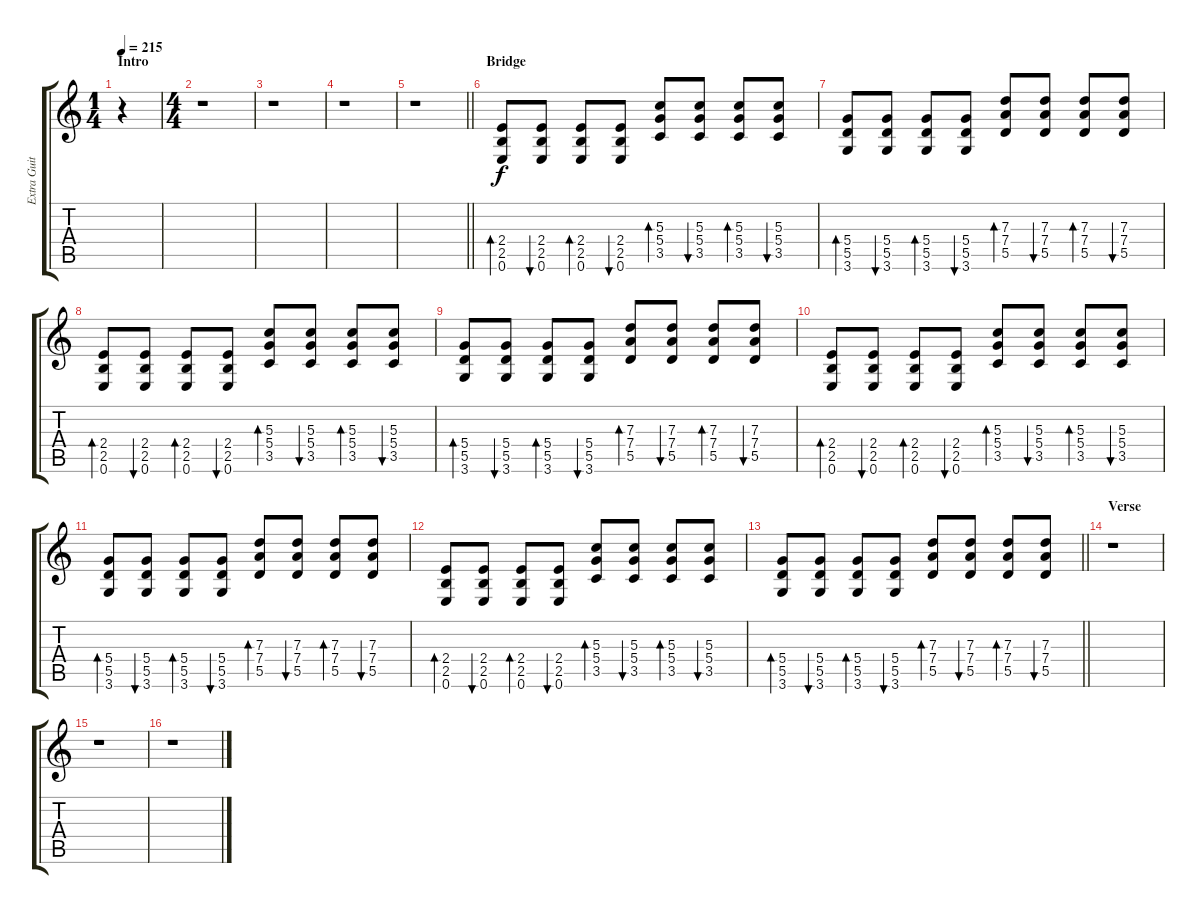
\track ("Extra Guitar" "Extra Guit") {instrument distortionguitar}
\staff {score tabs}
\tuning (E4 B3 G3 D3 A2 E2) {hide}
\ts (1 4)
\section ("" "Intro")
\tempo 215
\clef g2
\ks c
r.4{dy f instrument distortionguitar} |
\ts (4 4)
r.1 |
r.1 |
r.1 |
\barLineRight lightlight
r.1 |
\section ("" "Bridge")
(2.4 2.5 0.6).8{bd 60} (2.4 2.5 0.6).8{bu 60} (2.4 2.5 0.6).8{bd 60} (2.4 2.5 0.6).8{bu 60} (5.3 5.4 3.5).8{bd 60} (5.3 5.4 3.5).8{bu 60} (5.3 5.4 3.5).8{bd 60} (5.3 5.4 3.5).8{bu 60} |
(5.4 5.5 3.6).8{bd 60} (5.4 5.5 3.6).8{bu 60} (5.4 5.5 3.6).8{bd 60} (5.4 5.5 3.6).8{bu 60} (7.3 7.4 5.5).8{bd 60} (7.3 7.4 5.5).8{bu 60} (7.3 7.4 5.5).8{bd 60} (7.3 7.4 5.5).8{bu 60} |
(2.4 2.5 0.6).8{bd 60} (2.4 2.5 0.6).8{bu 60} (2.4 2.5 0.6).8{bd 60} (2.4 2.5 0.6).8{bu 60} (5.3 5.4 3.5).8{bd 60} (5.3 5.4 3.5).8{bu 60} (5.3 5.4 3.5).8{bd 60} (5.3 5.4 3.5).8{bu 60} |
(5.4 5.5 3.6).8{bd 60} (5.4 5.5 3.6).8{bu 60} (5.4 5.5 3.6).8{bd 60} (5.4 5.5 3.6).8{bu 60} (7.3 7.4 5.5).8{bd 60} (7.3 7.4 5.5).8{bu 60} (7.3 7.4 5.5).8{bd 60} (7.3 7.4 5.5).8{bu 60} |
(2.4 2.5 0.6).8{bd 60} (2.4 2.5 0.6).8{bu 60} (2.4 2.5 0.6).8{bd 60} (2.4 2.5 0.6).8{bu 60} (5.3 5.4 3.5).8{bd 60} (5.3 5.4 3.5).8{bu 60} (5.3 5.4 3.5).8{bd 60} (5.3 5.4 3.5).8{bu 60} |
(5.4 5.5 3.6).8{bd 60} (5.4 5.5 3.6).8{bu 60} (5.4 5.5 3.6).8{bd 60} (5.4 5.5 3.6).8{bu 60} (7.3 7.4 5.5).8{bd 60} (7.3 7.4 5.5).8{bu 60} (7.3 7.4 5.5).8{bd 60} (7.3 7.4 5.5).8{bu 60} |
(2.4 2.5 0.6).8{bd 60} (2.4 2.5 0.6).8{bu 60} (2.4 2.5 0.6).8{bd 60} (2.4 2.5 0.6).8{bu 60} (5.3 5.4 3.5).8{bd 60} (5.3 5.4 3.5).8{bu 60} (5.3 5.4 3.5).8{bd 60} (5.3 5.4 3.5).8{bu 60} |
\barLineRight lightlight
(5.4 5.5 3.6).8{bd 60} (5.4 5.5 3.6).8{bu 60} (5.4 5.5 3.6).8{bd 60} (5.4 5.5 3.6).8{bu 60} (7.3 7.4 5.5).8{bd 60} (7.3 7.4 5.5).8{bu 60} (7.3 7.4 5.5).8{bd 60} (7.3 7.4 5.5).8{bu 60} |
\section ("" "Verse")
r.1 |
r.1 |
r.1
